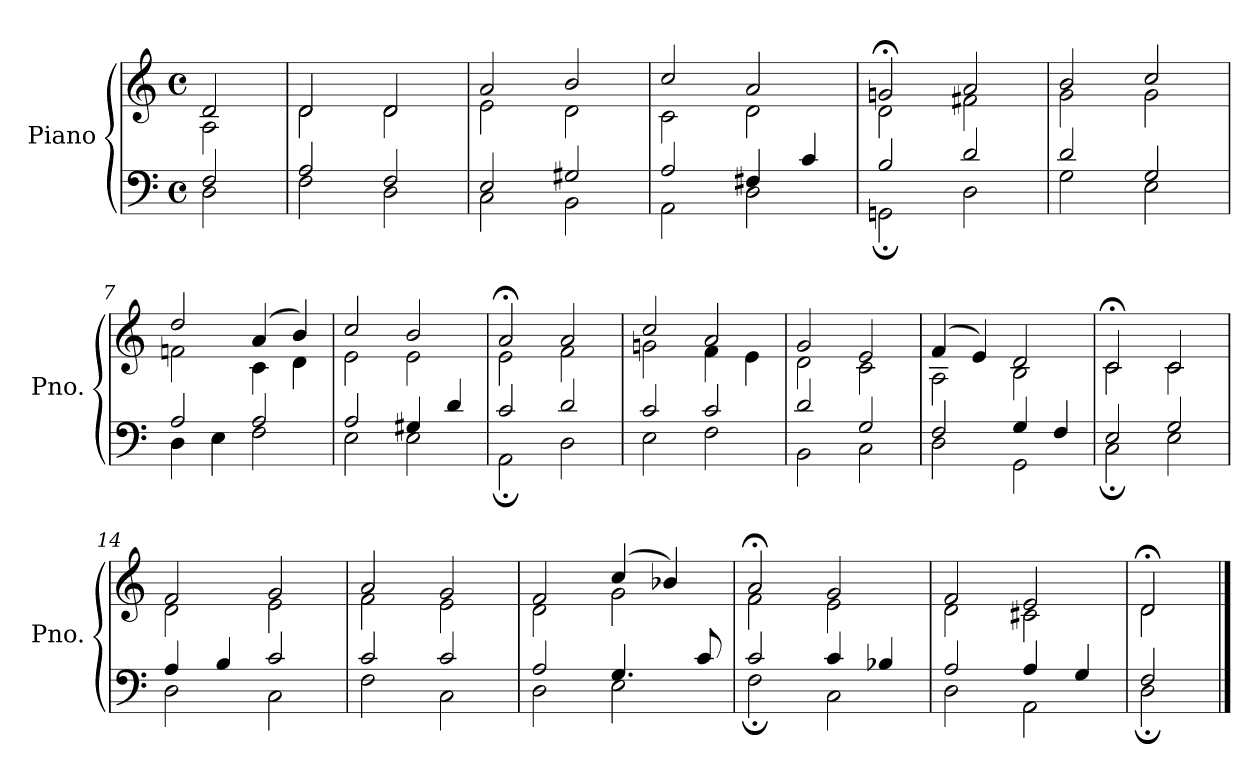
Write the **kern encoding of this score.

**kern	**kern
*part1	*part1
*staff2	*staff1
*I"Piano	*
*I'Pno.	*
*clefF4	*clefG2
*k[]	*k[]
*M4/4	*M4/4
*met(c)	*met(c)
=1	=1
*^	*^
2F/	2D\	2d/	2A\
=2	=2	=2	=2
2A/	2F\	2d/	2d\
2F/	2D\	2d/	2d\
=3	=3	=3	=3
2E/	2C\	2a/	2e\
2G#X/	2BB\	2b/	2d\
=4	=4	=4	=4
2A/	2AA\	2cc/	2c\
4F#X/	2D\	2a/	2d\
4c/	.	.	.
=5	=5	=5	=5
2B/	2GGn;\	2gn;</	2d\
2d/	2D\	2a/	2f#X\
=6	=6	=6	=6
2d/	2G\	2b/	2g\
2G/	2E\	2cc/	2g\
!!LO:LB:g=z	!!
=7	=7	=7	=7
2A/	4D\	2dd/	2fn\
.	4E\	.	.
2A/	2F\	(4a/	4c\
.	.	4b/)	4d\
=8	=8	=8	=8
2A/	2E\	2cc/	2e\
4G#X/	2E\	2b/	2e\
4d/	.	.	.
=9	=9	=9	=9
2c/	2AA;\	2a;</	2e\
2d/	2D\	2a/	2f\
=10	=10	=10	=10
2c/	2E\	2cc/	2gn\
2c/	2F\	2a/	4f\
.	.	.	4e\
=11	=11	=11	=11
2d/	2BB\	2g/	2d\
2G/	2C\	2e/	2c\
=12	=12	=12	=12
2F/	2D\	(4f/	2A\
.	.	4e/)	.
4G/	2GG\	2d/	2B\
4F/	.	.	.
!!LO:LB:g=z	!!
=13	=13	=13	=13
2E/	2C;\	2c;</	2c\
2G/	2E\	2c/	2c\
=14	=14	=14	=14
4A/	2D\	2f/	2d\
4B/	.	.	.
2c/	2C\	2g/	2e\
=15	=15	=15	=15
2c/	2F\	2a/	2f\
2c/	2C\	2g/	2e\
=16	=16	=16	=16
2A/	2D\	2f/	2d\
4.G/	2E\	(4cc/	2g\
.	.	4b-X/)	.
8c/	.	.	.
=17	=17	=17	=17
2c/	2F;\	2a;</	2f\
4c/	2C\	2g/	2e\
4B-X/	.	.	.
=18	=18	=18	=18
2A/	2D\	2f/	2d\
4A/	2AA\	2e/	2c#X\
4G/	.	.	.
=19	=19	=19	=19
2F/	2D;\	2d;</	2d\
*v	*v	*	*
*	*v	*v
==	==
*-	*-
